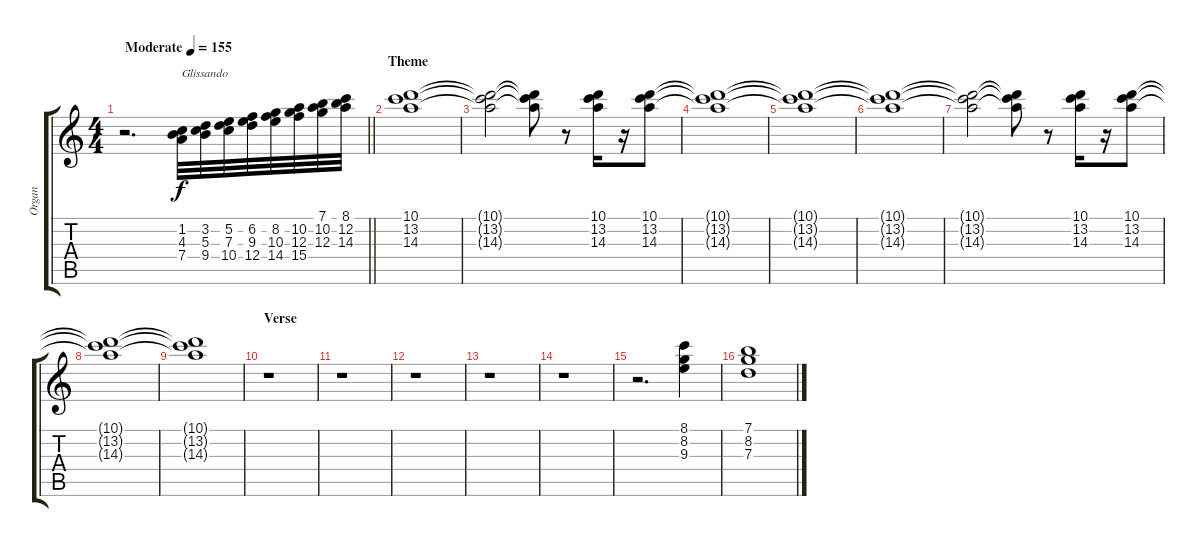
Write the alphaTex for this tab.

\track ("Organ" "Organ") {instrument rockorgan}
\staff {score tabs}
\tuning (E5 B4 G4 D4 A3 E3) {hide}
\ts (4 4)
\tempo (155 "Moderate")
\clef g2
\barLineRight lightlight
\ks c
r.2{d dy f instrument rockorgan} (1.2 4.3 7.4).32{txt "Glissando"} (3.2 5.3 9.4).32 (5.2 7.3 10.4).32 (6.2 9.3 12.4).32 (8.2 10.3 14.4).32 (10.2 12.3 15.4).32 (7.1 10.2 12.3).32 (8.1 12.2 14.3).32 |
\section ("" "Theme")
(10.1 13.2 14.3).1 |
(10.1{t} 13.2{t} 14.3{t}).2 (10.1{t} 13.2{t} 14.3{t}).8 r.8 (10.1 13.2 14.3).16 r.16 (10.1 13.2 14.3).8 |
(10.1{t} 13.2{t} 14.3{t}).1 |
(10.1{t} 13.2{t} 14.3{t}).1 |
(10.1{t} 13.2{t} 14.3{t}).1 |
(10.1{t} 13.2{t} 14.3{t}).2 (10.1{t} 13.2{t} 14.3{t}).8 r.8 (10.1 13.2 14.3).16 r.16 (10.1 13.2 14.3).8 |
(10.1{t} 13.2{t} 14.3{t}).1 |
(10.1{t} 13.2{t} 14.3{t}).1 |
\section ("" "Verse")
r.1 |
r.1 |
r.1 |
r.1 |
r.1 |
r.2{d} (8.1 8.2 9.3).4 |
(7.1 8.2 7.3).1
